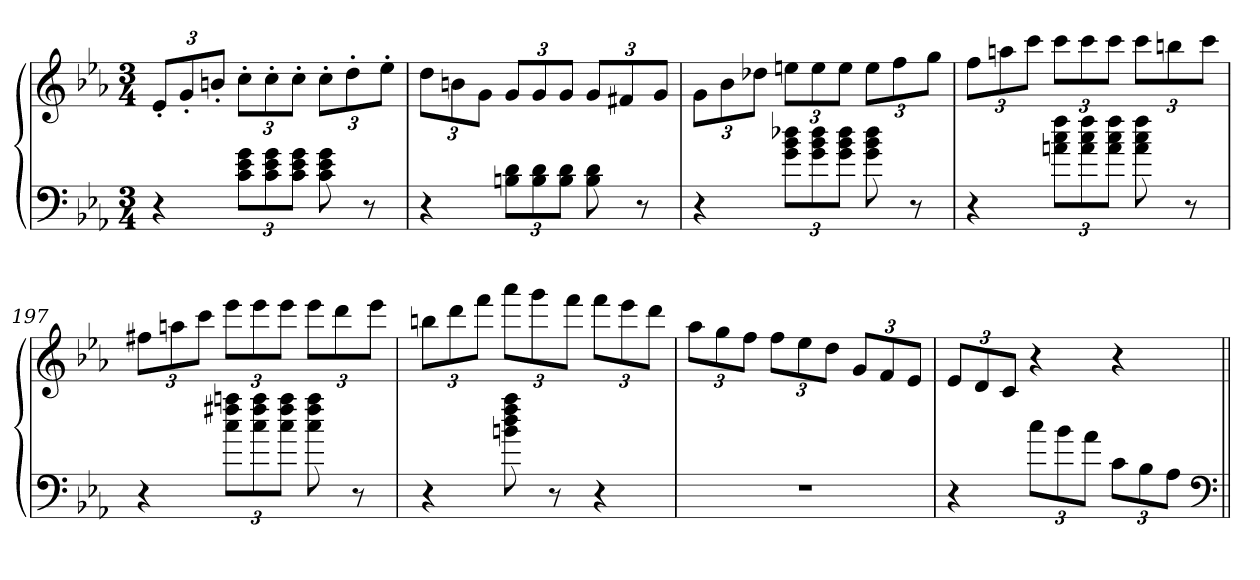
**kern	**kern
*part1	*part1
*staff2	*staff1
*clefF4	*clefG2
*k[b-e-a-]	*k[b-e-a-]
*c:	*c:
*M3/4	*M3/4
=	=
4r	12e-'L
.	12g'
.	12bn'J
12c 12e- 12gL	12cc'L
12c 12e- 12g	12cc'
12c 12e- 12gJ	12cc'J
8c 8e- 8g	12cc'L
.	12dd'
8r	.
.	12ee-'J
=194	=194
4r	12ddL
.	12bn
.	12gJ
12Bn 12dL	12gL
12B 12d	12g
12B 12dJ	12gJ
8B 8d	12gL
.	12f#X
8r	.
.	12gJ
=195	=195
4r	12gL
.	12b-
.	12dd-XJ
12g 12b- 12dd-XL	12eenL
12g 12b- 12dd-	12ee
12g 12b- 12dd-J	12eeJ
8g 8b- 8dd-	12eeL
.	12ff
8r	.
.	12ggJ
=196	=196
4r	12ffL
.	12aan
.	12cccJ
12an 12cc 12ffL	12cccL
12a 12cc 12ff	12ccc
12a 12cc 12ffJ	12cccJ
8a 8cc 8ff	12cccL
.	12bbn
8r	.
.	12cccJ
=197	=197
4r	12ff#XL
.	12aan
.	12cccJ
12cc 12ff#X 12aanL	12eee-L
12cc 12ff# 12aa	12eee-
12cc 12ff# 12aaJ	12eee-J
8cc 8ff# 8aa	12eee-L
.	12ddd
8r	.
.	12eee-J
=198	=198
4r	12bbnL
.	12ddd
.	12fffJ
8bn 8dd 8ff 8aa-	12aaa-L
.	12ggg
8r	.
.	12fffJ
4r	12fffL
.	12eee-
.	12dddJ
=199	=199
2.r	12aa-L
.	12gg
.	12ffJ
.	12ffL
.	12ee-
.	12ddJ
.	12gL
.	12f
.	12e-J
=200	=200
4r	12e-L
.	12d
.	12cJ
12ccL	4r
12b-	.
12a-J	.
12cL	4r
12B-	.
12A-J	.
*clefF4	*
=||	=||
*-	*-
